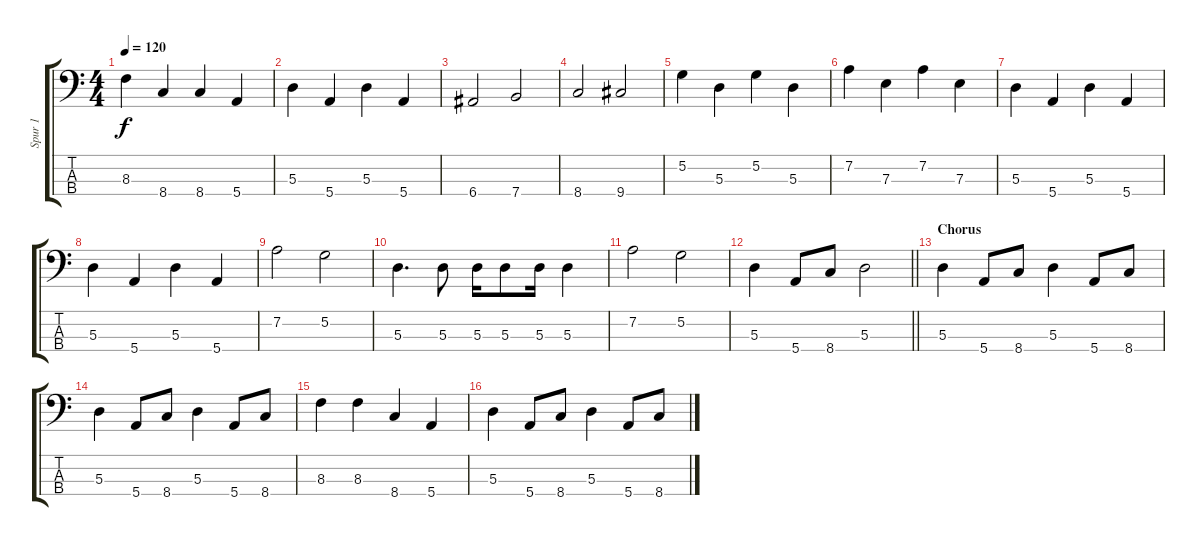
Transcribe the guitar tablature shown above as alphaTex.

\track ("Spur 1" "Spur 1") {instrument electricbassfinger}
\staff {score tabs}
\tuning (G2 D2 A1 E1) {hide}
\ts (4 4)
\tempo 120
\clef f4
\ks c
8.3.4{dy f} 8.4.4 8.4.4 5.4.4 |
5.3.4 5.4.4 5.3.4 5.4.4 |
6.4.2 7.4.2 |
8.4.2 9.4.2 |
5.2.4 5.3.4 5.2.4 5.3.4 |
7.2.4 7.3.4 7.2.4 7.3.4 |
5.3.4 5.4.4 5.3.4 5.4.4 |
5.3.4 5.4.4 5.3.4 5.4.4 |
7.2.2 5.2.2 |
5.3.4{d} 5.3.8 5.3.16 5.3.8 5.3.16 5.3.4 |
7.2.2 5.2.2 |
\barLineRight lightlight
5.3.4 5.4.8 8.4.8 5.3.2 |
\section ("" "Chorus")
5.3.4 5.4.8 8.4.8 5.3.4 5.4.8 8.4.8 |
5.3.4 5.4.8 8.4.8 5.3.4 5.4.8 8.4.8 |
8.3.4 8.3.4 8.4.4 5.4.4 |
5.3.4 5.4.8 8.4.8 5.3.4 5.4.8 8.4.8
